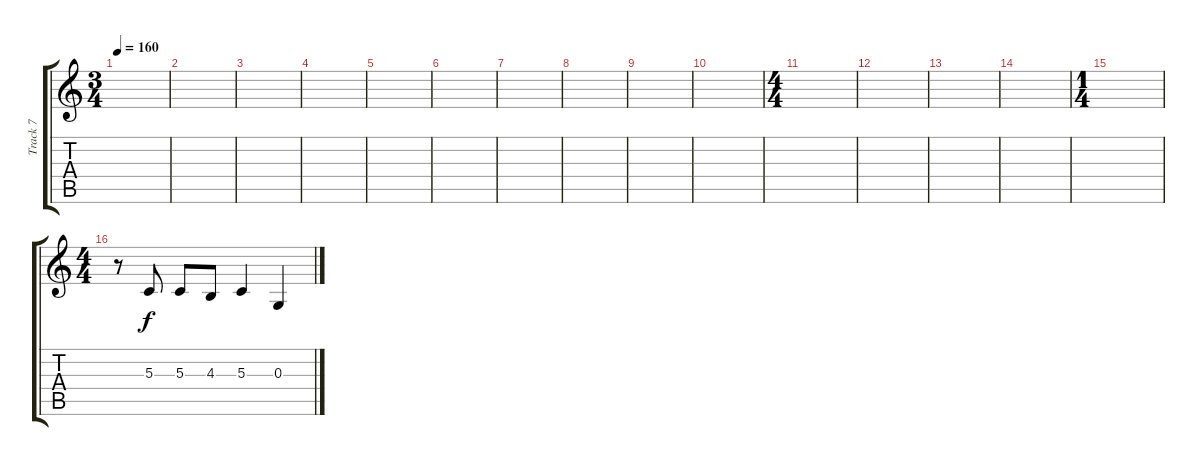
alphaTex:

\track ("Track 7" "Track 7") {instrument flute}
\staff {score tabs}
\tuning (E4 B3 G3 D3 A2 E2) {hide}
\ts (3 4)
\tempo 160
\clef g2
\ks c
|
|
|
|
|
|
|
|
|
|
\ts (4 4)
|
|
|
|
\ts (1 4)
|
\ts (4 4)
r.8 5.3.8 5.3.8 4.3.8 5.3.4 0.3.4
